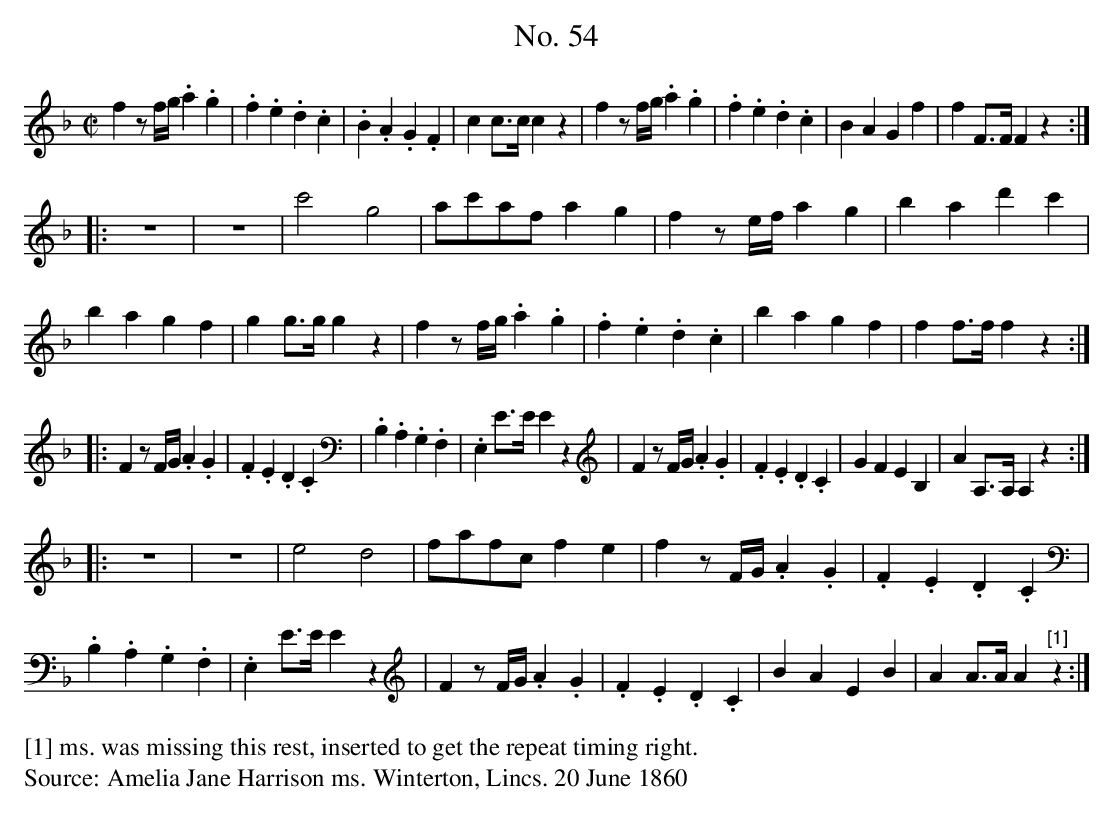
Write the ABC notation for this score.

X:1
T:No. 54
M:C|
L:1/8
K:F
f2 zf/g/.a2.g2|.f2.e2.d2.c2|.B2.A2.G2.F2|c2c>cc2z2|f2 zf/g/.a2.g2|.f2.e2.d2.c2|\
B2A2G2f2|f2F>FF2z2::
Z|Z|c'4g4|ac'afa2g2|f2ze/f/a2g2|b2a2d'2c'2|b2a2g2f2|g2g>gg2z2|f2zf/g/.a2.g2|\
.f2.e2.d2.c2|b2a2g2f2|f2f>ff2z2::
F2zF/G/.A2.G2|.F2.E2.D2.C2|.B,2 .A,2 .G,2.F,2|.E,2 E>EE2z2|F2zF/G/.A2.G2|\
.F2.E2.D2.C2|G2F2E2B,2|A2A,>A,A,2z2::
Z|Z|e4d4|fafcf2e2|f2zF/G/.A2.G2|.F2.E2.D2.C2|.B,2 .A,2 .G,2.F,2|.E,2 E>EE2z2|F2zF/G/.A2.G2|\
.F2.E2.D2.C2|B2A2E2B2|A2A>AA2 "^[1]"z2:|
